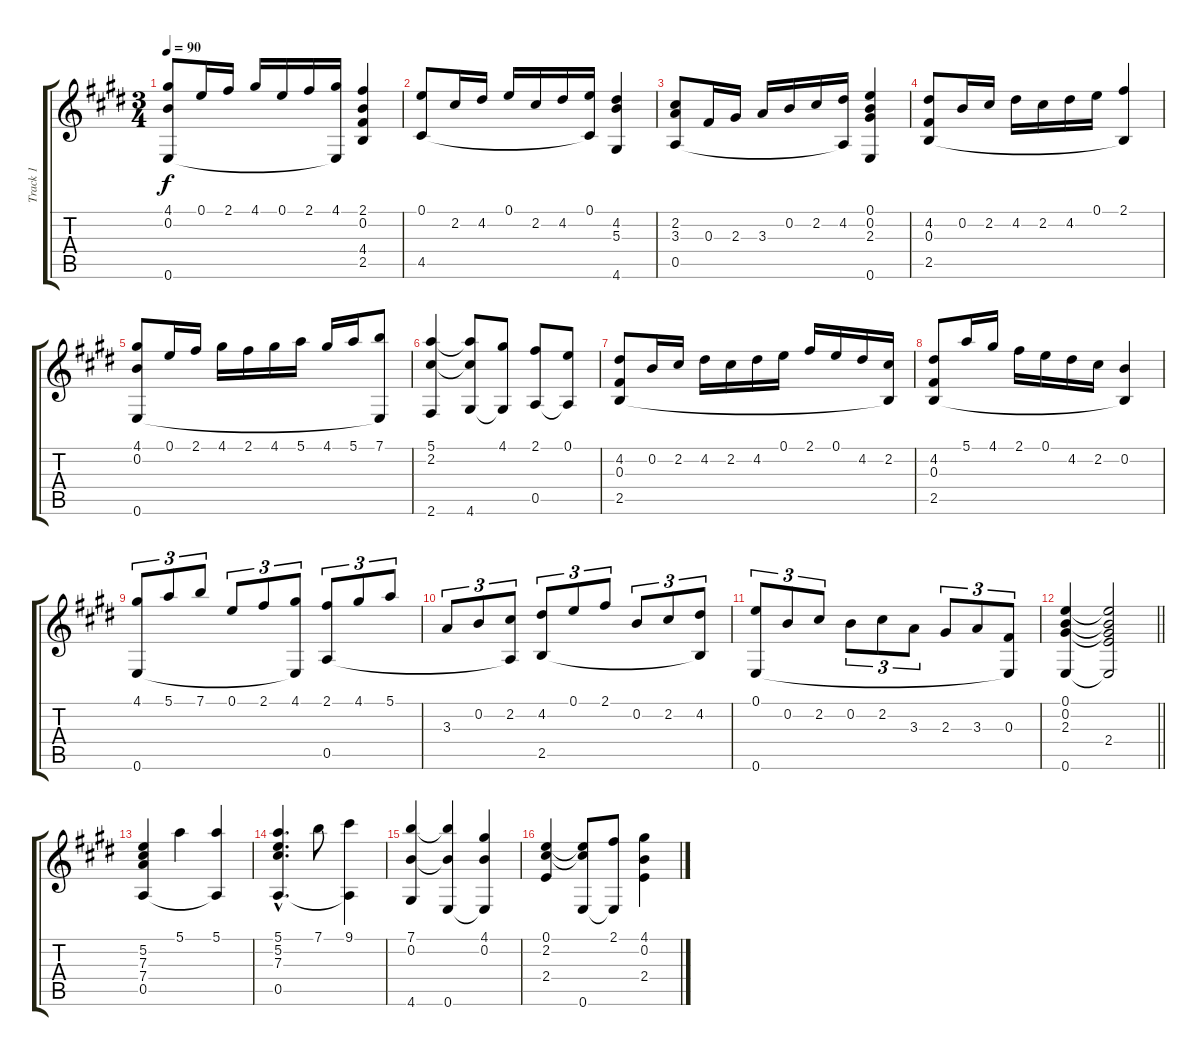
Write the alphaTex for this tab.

\track ("Track 1" "Track 1") {instrument acousticguitarnylon}
\staff {score tabs}
\tuning (E4 B3 Gb3 D3 A2 E2) {hide}
\ts (3 4)
\tempo 90
\clef g2
\ks e
(4.1 0.2 0.6).8{dy f} 0.1.16 2.1.16 4.1.16 0.1.16 2.1.16 (4.1 0.6{t}).16 (2.1 0.2 4.4 2.5).4 |
(0.1 4.5).8 2.2.16 4.2.16 0.1.16 2.2.16 4.2.16 (0.1 4.5{t}).16 (4.2 5.3 4.6).4 |
(2.2 3.3 0.5).8 0.3.16 2.3.16 3.3.16 0.2.16 2.2.16 (4.2 0.5{t}).16 (0.1 0.2 2.3 0.6).4 |
(4.2 0.3 2.5).8 0.2.16 2.2.16 4.2.16 2.2.16 4.2.16 0.1.16 (2.1 2.5{t}).4 |
(4.1 0.2 0.6).8 0.1.16 2.1.16 4.1.16 2.1.16 4.1.16 5.1.16 4.1.16 5.1.16 (7.1 0.6{t}).8 |
(5.1 2.2 2.6).4 (5.1{t} 2.2{t} 4.6).8 (4.1 4.6{t}).8 (2.1 0.5).8 (0.1 0.5{t}).8 |
(4.2 0.3 2.5).8 0.2.16 2.2.16 4.2.16 2.2.16 4.2.16 0.1.16 2.1.16 0.1.16 4.2.16 (2.2 2.5{t}).16 |
(4.2 0.3 2.5).8 5.1.16 4.1.16 2.1.16 0.1.16 4.2.16 2.2.16 (0.2 2.5{t}).4 |
(4.1 0.6).8{tu (3 2)} 5.1.8{tu (3 2)} 7.1.8{tu (3 2)} 0.1.8{tu (3 2)} 2.1.8{tu (3 2)} (4.1 0.6{t}).8{tu (3 2)} (2.1 0.5).8{tu (3 2)} 4.1.8{tu (3 2)} 5.1.8{tu (3 2)} |
3.3.8{tu (3 2)} 0.2.8{tu (3 2)} (2.2 0.5{t}).8{tu (3 2)} (4.2 2.5).8{tu (3 2)} 0.1.8{tu (3 2)} 2.1.8{tu (3 2)} 0.2.8{tu (3 2)} 2.2.8{tu (3 2)} (4.2 2.5{t}).8{tu (3 2)} |
(0.1 0.6).8{tu (3 2)} 0.2.8{tu (3 2)} 2.2.8{tu (3 2)} 0.2.8{tu (3 2)} 2.2.8{tu (3 2)} 3.3.8{tu (3 2)} 2.3.8{tu (3 2)} 3.3.8{tu (3 2)} (0.3 0.6{t}).8{tu (3 2)} |
\barLineRight lightlight
(0.1 0.2 2.3 0.6).4 (0.1{t} 0.2{t} 2.3{t} 2.4 0.6{t}).2 |
(5.2 7.3 7.4 0.5).4 5.1.4 (5.1 0.5{t}).4 |
(5.1{hac} 5.2{hac} 7.3{hac} 0.5{hac}).4{d} 7.1.8 (9.1 0.5{t}).4 |
(7.1 0.2 4.6).4 (7.1{t} 0.2{t} 0.6).4 (4.1 0.2 0.6{t}).4 |
(0.1 2.2 2.4).4 (0.1{t} 2.2{t} 0.6).8 (2.1 0.6{t}).8 (4.1 0.2 2.4).4
